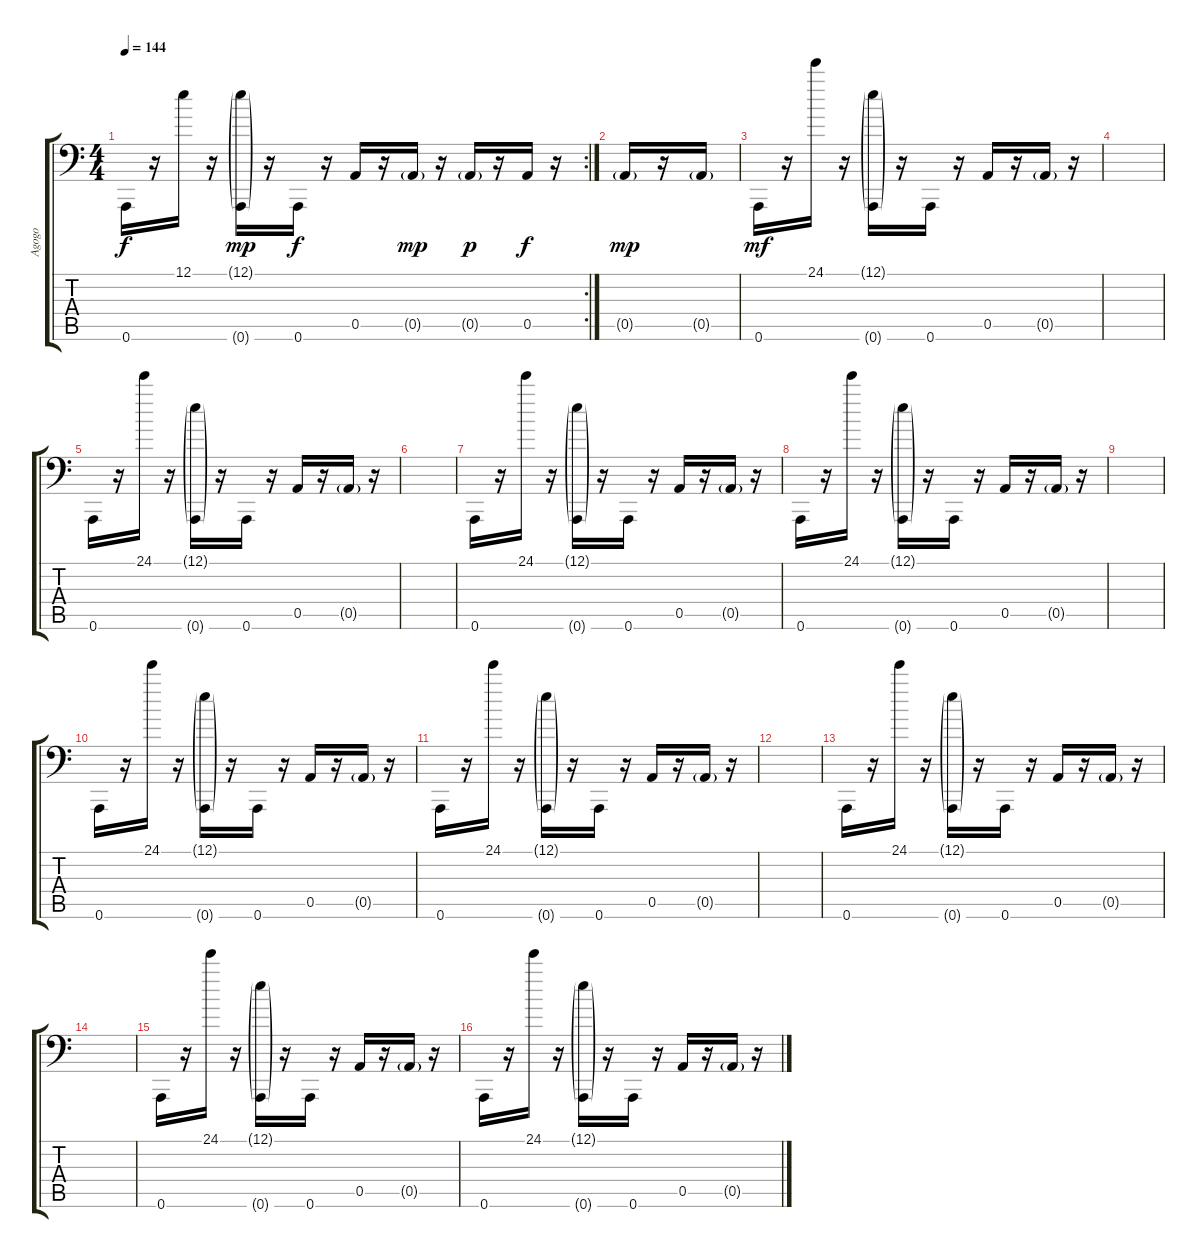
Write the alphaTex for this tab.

\track ("Agogo" "Agogo") {instrument agogo}
\staff {score tabs}
\tuning (E4 B3 G3 D3 A2 A1) {hide}
\rc 2
\ts (4 4)
\tempo 144
\clef f4
\ks c
0.6.16{dy f} r.16 12.1.16 r.16 (12.1{g} 0.6{g}).16{dy mp} r.16 0.6.16{dy f} r.16 0.5.16 r.16 0.5{g}.16{dy mp} r.16 0.5{g}.16{dy p} r.16 0.5.16{dy f} r.16 |
0.5{g}.16{dy mp} r.16 0.5{g}.16 |
0.6.16{dy mf} r.16 24.1.16 r.16 (12.1{g} 0.6{g}).16 r.16 0.6.16 r.16 0.5.16 r.16 0.5{g}.16 r.16 |
|
0.6.16 r.16 24.1.16 r.16 (12.1{g} 0.6{g}).16 r.16 0.6.16 r.16 0.5.16 r.16 0.5{g}.16 r.16 |
|
0.6.16 r.16 24.1.16 r.16 (12.1{g} 0.6{g}).16 r.16 0.6.16 r.16 0.5.16 r.16 0.5{g}.16 r.16 |
0.6.16 r.16 24.1.16 r.16 (12.1{g} 0.6{g}).16 r.16 0.6.16 r.16 0.5.16 r.16 0.5{g}.16 r.16 |
|
0.6.16 r.16 24.1.16 r.16 (12.1{g} 0.6{g}).16 r.16 0.6.16 r.16 0.5.16 r.16 0.5{g}.16 r.16 |
0.6.16 r.16 24.1.16 r.16 (12.1{g} 0.6{g}).16 r.16 0.6.16 r.16 0.5.16 r.16 0.5{g}.16 r.16 |
|
0.6.16 r.16 24.1.16 r.16 (12.1{g} 0.6{g}).16 r.16 0.6.16 r.16 0.5.16 r.16 0.5{g}.16 r.16 |
|
0.6.16 r.16 24.1.16 r.16 (12.1{g} 0.6{g}).16 r.16 0.6.16 r.16 0.5.16 r.16 0.5{g}.16 r.16 |
0.6.16 r.16 24.1.16 r.16 (12.1{g} 0.6{g}).16 r.16 0.6.16 r.16 0.5.16 r.16 0.5{g}.16 r.16
